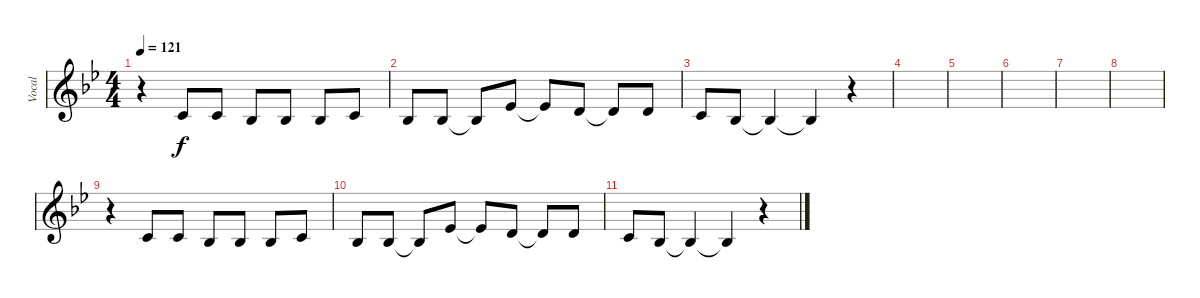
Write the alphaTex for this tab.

\track ("Vocal" "Vocal") {instrument synthvoice}
\staff {score}
\tuning (E4 B3 G3 D3 A2 E2) {hide}
\ts (4 4)
\tempo 121
\clef g2
\ks bb
r.4{dy f} 1.2.8 1.2.8 3.3.8 3.3.8 3.3.8 1.2.8 |
3.3.8 3.3.8 3.3{t}.8 4.2.8 4.2{t}.8 3.2.8 3.2{t}.8 3.2.8 |
1.2.8 3.3.8 3.3{t}.4 3.3{t}.4 r.4 |
|
|
|
|
|
r.4 1.2.8 1.2.8 3.3.8 3.3.8 3.3.8 1.2.8 |
3.3.8 3.3.8 3.3{t}.8 4.2.8 4.2{t}.8 3.2.8 3.2{t}.8 3.2.8 |
1.2.8 3.3.8 3.3{t}.4 3.3{t}.4 r.4
